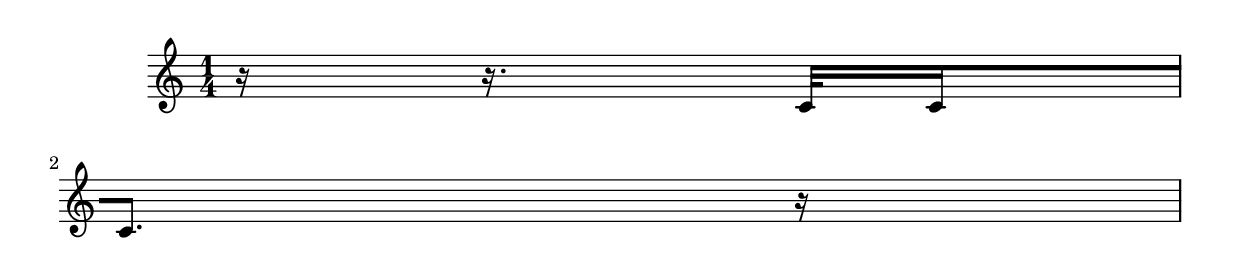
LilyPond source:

\header {
  texidoc = "beamlets don't run to end of line if there are no other
  beamlets on the same height."

}
\version "2.14.0"

\paper {
  raggedright = ##t
}

\relative c' {
  \time 1/4
  \override Beam #'breakable = ##t
  r16 r16. c32[ c16 \break c8. ] r16
}
